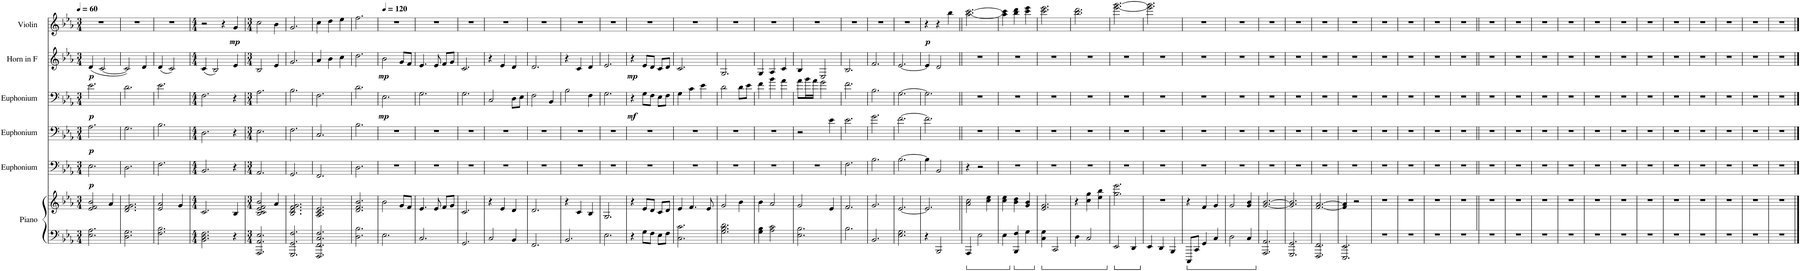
**kern	**kern	**kern	**dynam	**kern	**dynam	**kern	**dynam	**kern	**dynam	**kern	**dynam
*part6	*part6	*part5	*part5	*part4	*part4	*part3	*part3	*part2	*part2	*part1	*part1
*staff7	*staff6	*staff5	*staff5	*staff4	*staff4	*staff3	*staff3	*staff2	*staff2	*staff1	*staff1
*I"Piano	*	*I"Euphonium	*	*I"Euphonium	*	*I"Euphonium	*	*I"Horn in F	*	*I"Violin	*
*I'Pno.	*	*I'Euph.	*	*I'Euph.	*	*I'Euph.	*	*	*	*I'Vln.	*
*clefF4	*clefG2	*clefF4	*	*clefF4	*	*clefF4	*	*clefG2	*	*clefG2	*
*k[b-e-a-]	*k[b-e-a-]	*k[b-e-a-]	*	*k[b-e-a-]	*	*k[b-e-a-]	*	*k[b-e-a-]	*	*k[b-e-a-]	*
*M3/4	*M3/4	*M3/4	*	*M3/4	*	*M3/4	*	*M3/4	*	*M3/4	*
*MM60	*MM60	*MM60	*	*MM60	*	*MM60	*	*MM60	*	*MM60	*
=1	=1	=1	=1	=1	=1	=1	=1	=1	=1	=1	=1
!	!	!	!LO:DY:b	!	!LO:DY:b	!	!LO:DY:b	!	!LO:DY:b	!	!
2.E-\ 2.A-\	2e-/ 2f/ 2b-/	2.E-\	p	2.A-\	p	2.e-\	p	(4d/	p	2.r	.
.	.	.	.	.	.	.	.	[2c/	.	.	.
.	4a-/	.	.	.	.	.	.	.	.	.	.
=2	=2	=2	=2	=2	=2	=2	=2	=2	=2	=2	=2
2.D\ 2.G\	2.d/ 2.f/ 2.g/	2.D\	.	2.G\	.	2.d\	.	2c/])	.	2.r	.
.	.	.	.	.	.	.	.	4d/	.	.	.
=3	=3	=3	=3	=3	=3	=3	=3	=3	=3	=3	=3
2.F\ 2.B-\	2e-/ 2a-/	2.F\	.	2.B-\	.	2.e-\	.	(4d/	.	2.r	.
.	.	.	.	.	.	.	.	2c/)	.	.	.
.	4g/	.	.	.	.	.	.	.	.	.	.
=4	=4	=4	=4	=4	=4	=4	=4	=4	=4	=4	=4
*M4/4	*M4/4	*M4/4	*	*M4/4	*	*M4/4	*	*M4/4	*	*M4/4	*
2.BB-\ 2.D\ 2.F\	2.c/	2.BB-/	.	2.D\	.	2.F\	.	(4c/	.	2r	.
.	.	.	.	.	.	.	.	2B-/)	.	.	.
.	.	.	.	.	.	.	.	.	.	4r	.
!	!	!	!	!	!	!	!	!	!	!	!LO:DY:b
4r	4B-/	4r	.	4r	.	4r	.	4e-/	.	4g/	mp
=5	=5	=5	=5	=5	=5	=5	=5	=5	=5	=5	=5
*M3/4	*M3/4	*M3/4	*	*M3/4	*	*M3/4	*	*M3/4	*	*M3/4	*
2.AAA-/ 2.AA-/ 2.E-/	2B-/ 2c/ 2e-/ 2f/ 2b-/	2.AA-/	.	2.E-\	.	2.A-\	.	2B-/	.	2cc\	.
.	4a-/	.	.	.	.	.	.	4e-/	.	4b-\	.
=6	=6	=6	=6	=6	=6	=6	=6	=6	=6	=6	=6
2.GGG/ 2.GG/ 2.F/	2.B-/ 2.d/ 2.f/ 2.g/	2.GG/	.	2.F\	.	2.B-\	.	2.g/	.	2.g/	.
=7	=7	=7	=7	=7	=7	=7	=7	=7	=7	=7	=7
2.FFF/ 2.FF/ 2.C/ 2.F/	2.A-/ 2.c/ 2.e-/	2.FF/	.	2.C/	.	2.F\	.	4a-/	.	4cc\	.
.	.	.	.	.	.	.	.	4b-\	.	4dd\	.
.	.	.	.	.	.	.	.	4cc\	.	4ee-\	.
=8	=8	=8	=8	=8	=8	=8	=8	=8	=8	=8	=8
2.D\ 2.B-\	2.d/ 2.f/ 2.b-/	2.D\	.	2.B-\	.	2.d\	.	2.dd\	.	2.ff\	.
=9	=9	=9	=9	=9	=9	=9	=9	=9	=9	=9	=9
*	*	*	*	*	*	*	*	*	*	*MM120	*
!	!	!	!	!	!	!	!LO:DY:b	!	!LO:DY:b	!	!
2.E-\	2b-\	2.r	.	2.r	.	2.E-\	mp	2b-\	mp	2.r	.
.	8g/L	.	.	.	.	.	.	8g/L	.	.	.
.	8f/J	.	.	.	.	.	.	8f/J	.	.	.
=10	=10	=10	=10	=10	=10	=10	=10	=10	=10	=10	=10
2.C/	4.e-/	2.r	.	2.r	.	2.G\	.	4.e-/	.	2.r	.
.	8e-/	.	.	.	.	.	.	8e-/	.	.	.
.	8f/L	.	.	.	.	.	.	8f/L	.	.	.
.	8g/J	.	.	.	.	.	.	8g/J	.	.	.
=11	=11	=11	=11	=11	=11	=11	=11	=11	=11	=11	=11
2.GG/	2.c/	2.r	.	2.r	.	2.G\	.	2.c/	.	2.r	.
=12	=12	=12	=12	=12	=12	=12	=12	=12	=12	=12	=12
2C/	4r	2.r	.	2.r	.	2C/	.	4r	.	2.r	.
.	4e-/	.	.	.	.	.	.	4e-/	.	.	.
4BB-/	4d/	.	.	.	.	8D\L	.	4d/	.	.	.
.	.	.	.	.	.	8E-\J	.	.	.	.	.
=13	=13	=13	=13	=13	=13	=13	=13	=13	=13	=13	=13
2.FF/	2.d/	2.r	.	2.r	.	2F\	.	2.d/	.	2.r	.
.	.	.	.	.	.	4BB-/	.	.	.	.	.
=14	=14	=14	=14	=14	=14	=14	=14	=14	=14	=14	=14
2.BB-/	4r	2.r	.	2.r	.	2B-\	.	4r	.	2.r	.
.	4c/	.	.	.	.	.	.	4c/	.	.	.
.	4B-/	.	.	.	.	4F\	.	4d/	.	.	.
=15	=15	=15	=15	=15	=15	=15	=15	=15	=15	=15	=15
2.E-\	2.G/	2.r	.	2.r	.	2.G\	.	2.e-/	.	2.r	.
=16	=16	=16	=16	=16	=16	=16	=16	=16	=16	=16	=16
!	!	!	!	!	!	!	!LO:DY:b	!	!LO:DY:b	!	!
4r	4r	2.r	.	2.r	.	4r	mf	4r	mp	2.r	.
8G\L	8e-/L	.	.	.	.	8G\L	.	8e-/L	.	.	.
8F\J	8d/J	.	.	.	.	8F\J	.	8d/J	.	.	.
8E-\L	8c/L	.	.	.	.	8E-\L	.	8c/L	.	.	.
8F\J	8d/J	.	.	.	.	8F\J	.	8d/J	.	.	.
=17	=17	=17	=17	=17	=17	=17	=17	=17	=17	=17	=17
2.C\ 2.c\	4e-/	2.r	.	2.r	.	4G\	.	2.c/	.	2.r	.
.	4.f/	.	.	.	.	4c\	.	.	.	.	.
.	.	.	.	.	.	4e-\	.	.	.	.	.
.	8e-/	.	.	.	.	.	.	.	.	.	.
=18	=18	=18	=18	=18	=18	=18	=18	=18	=18	=18	=18
2.G\ 2.B-\ 2.d\	2g/	2.r	.	2.r	.	2d\	.	2.G/	.	2.r	.
.	4b-\	.	.	.	.	8d\L	.	.	.	.	.
.	.	.	.	.	.	8e-\J	.	.	.	.	.
=19	=19	=19	=19	=19	=19	=19	=19	=19	=19	=19	=19
4G\ 4B-\	4b-\	2.r	.	2.r	.	4f\	.	4G/	.	2.r	.
2A-\ 2c\	2a-/	.	.	.	.	4b-\	.	4A-/	.	.	.
.	.	.	.	.	.	4a-\	.	4c/	.	.	.
=20	=20	=20	=20	=20	=20	=20	=20	=20	=20	=20	=20
2.E-\ 2.B-\	2g/	2.r	.	2r	.	8a-\L	.	4B-/	.	2.r	.
.	.	.	.	.	.	16b-\L	.	.	.	.	.
.	.	.	.	.	.	16a-\JJ	.	.	.	.	.
.	.	.	.	.	.	2g\	.	2E-/	.	.	.
.	4e-/	.	.	4e-\	.	.	.	.	.	.	.
=21	=21	=21	=21	=21	=21	=21	=21	=21	=21	=21	=21
2.B-\	2.f/	2.F\	.	2.e-\	.	2.f\	.	2.B-/	.	2.r	.
=22	=22	=22	=22	=22	=22	=22	=22	=22	=22	=22	=22
2.BB-/	2.g/	2.B-\	.	2.g\	.	2.B-\	.	2.f/	.	2.r	.
=23	=23	=23	=23	=23	=23	=23	=23	=23	=23	=23	=23
2.E-\ 2.G\	[2.e-/	[2.B-\	.	[2.f\	.	[2.G\	.	[2.e-/	.	2.r	.
=24	=24	=24	=24	=24	=24	=24	=24	=24	=24	=24	=24
!	!	!	!	!	!	!	!	!	!	!	!LO:DY:b
4r	2.e-/]	4B-\]	.	2.f\]	.	2.G\]	.	4e-/]	.	4r	p
2BBB-/	.	2BB-/	.	.	.	.	.	2d/	.	4r	.
.	.	.	.	.	.	.	.	.	.	4bb-\	.
=25||	=25||	=25||	=25||	=25||	=25||	=25||	=25||	=25||	=25||	=25||	=25||
4AAA-/	2a-\ 2cc\	4r	.	2.r	.	2.r	.	2.r	.	[2.aa-\ [2.ccc\	.
2E-\	.	2r	.	.	.	.	.	.	.	.	.
.	4cc\ 4ee-\	.	.	.	.	.	.	.	.	.	.
=26	=26	=26	=26	=26	=26	=26	=26	=26	=26	=26	=26
4E-\	4cc\ 4ee-\	2.r	.	2.r	.	2.r	.	2.r	.	4aa-\] 4ccc\]	.
4BBB-/ 4F/	4b-\ 4dd\	.	.	.	.	.	.	.	.	4bb-\ 4ddd\	.
4G\	4g/ 4b-/	.	.	.	.	.	.	.	.	4ccc\ 4eee-\	.
=27	=27	=27	=27	=27	=27	=27	=27	=27	=27	=27	=27
4C\ 4G\	2.e-/ 2.g/	2.r	.	2.r	.	2.r	.	2.r	.	2.ccc\ 2.eee-\	.
2CC/	.	.	.	.	.	.	.	.	.	.	.
=28	=28	=28	=28	=28	=28	=28	=28	=28	=28	=28	=28
4D\	4r	2.r	.	2.r	.	2.r	.	2.r	.	2.bb-\ 2.ddd\	.
2C/	4cc\ 4gg\	.	.	.	.	.	.	.	.	.	.
.	4ee-\ 4bb-\	.	.	.	.	.	.	.	.	.	.
=29	=29	=29	=29	=29	=29	=29	=29	=29	=29	=29	=29
2EE-/	2.gg\ 2.eee-\	2.r	.	2.r	.	2.r	.	2.r	.	[2.eee-\ [2.ggg\	.
4DD/	.	.	.	.	.	.	.	.	.	.	.
=30	=30	=30	=30	=30	=30	=30	=30	=30	=30	=30	=30
4EE-/	2.r	2.r	.	2.r	.	2.r	.	2.r	.	2.eee-\] 2.ggg\]	.
4DD/	.	.	.	.	.	.	.	.	.	.	.
4BBB-/	.	.	.	.	.	.	.	.	.	.	.
=31	=31	=31	=31	=31	=31	=31	=31	=31	=31	=31	=31
8CCC/L	4r	2.r	.	2.r	.	2.r	.	2.r	.	2.r	.
8CC/J	.	.	.	.	.	.	.	.	.	.	.
4GG/	4f/	.	.	.	.	.	.	.	.	.	.
4C/	4g/	.	.	.	.	.	.	.	.	.	.
=32	=32	=32	=32	=32	=32	=32	=32	=32	=32	=32	=32
2D\	2g/	2.r	.	2.r	.	2.r	.	2.r	.	2.r	.
4C/	4g/ 4b-/	.	.	.	.	.	.	.	.	.	.
=33	=33	=33	=33	=33	=33	=33	=33	=33	=33	=33	=33
2.AAA-/ 2.AA-/	[2.g/ [2.b-/	2.r	.	2.r	.	2.r	.	2.r	.	2.r	.
=34	=34	=34	=34	=34	=34	=34	=34	=34	=34	=34	=34
2.GGG/ 2.GG/	2.g/] 2.b-/]	2.r	.	2.r	.	2.r	.	2.r	.	2.r	.
=35	=35	=35	=35	=35	=35	=35	=35	=35	=35	=35	=35
2.FFF/ 2.FF/	[2.f/ [2.a-/	2.r	.	2.r	.	2.r	.	2.r	.	2.r	.
=36	=36	=36	=36	=36	=36	=36	=36	=36	=36	=36	=36
2.EEE-/ 2.EE-/	4f/] 4a-/]	2.r	.	2.r	.	2.r	.	2.r	.	2.r	.
.	2r	.	.	.	.	.	.	.	.	.	.
=37	=37	=37	=37	=37	=37	=37	=37	=37	=37	=37	=37
2.r	2.r	2.r	.	2.r	.	2.r	.	2.r	.	2.r	.
=38	=38	=38	=38	=38	=38	=38	=38	=38	=38	=38	=38
2.r	2.r	2.r	.	2.r	.	2.r	.	2.r	.	2.r	.
=39	=39	=39	=39	=39	=39	=39	=39	=39	=39	=39	=39
2.r	2.r	2.r	.	2.r	.	2.r	.	2.r	.	2.r	.
=40	=40	=40	=40	=40	=40	=40	=40	=40	=40	=40	=40
2.r	2.r	2.r	.	2.r	.	2.r	.	2.r	.	2.r	.
=41||	=41||	=41||	=41||	=41||	=41||	=41||	=41||	=41||	=41||	=41||	=41||
2.r	2.r	2.r	.	2.r	.	2.r	.	2.r	.	2.r	.
=42	=42	=42	=42	=42	=42	=42	=42	=42	=42	=42	=42
2.r	2.r	2.r	.	2.r	.	2.r	.	2.r	.	2.r	.
=43	=43	=43	=43	=43	=43	=43	=43	=43	=43	=43	=43
2.r	2.r	2.r	.	2.r	.	2.r	.	2.r	.	2.r	.
=44	=44	=44	=44	=44	=44	=44	=44	=44	=44	=44	=44
2.r	2.r	2.r	.	2.r	.	2.r	.	2.r	.	2.r	.
=45	=45	=45	=45	=45	=45	=45	=45	=45	=45	=45	=45
2.r	2.r	2.r	.	2.r	.	2.r	.	2.r	.	2.r	.
=46	=46	=46	=46	=46	=46	=46	=46	=46	=46	=46	=46
2.r	2.r	2.r	.	2.r	.	2.r	.	2.r	.	2.r	.
=47	=47	=47	=47	=47	=47	=47	=47	=47	=47	=47	=47
2.r	2.r	2.r	.	2.r	.	2.r	.	2.r	.	2.r	.
=48	=48	=48	=48	=48	=48	=48	=48	=48	=48	=48	=48
2.r	2.r	2.r	.	2.r	.	2.r	.	2.r	.	2.r	.
=49	=49	=49	=49	=49	=49	=49	=49	=49	=49	=49	=49
2.r	2.r	2.r	.	2.r	.	2.r	.	2.r	.	2.r	.
=50	=50	=50	=50	=50	=50	=50	=50	=50	=50	=50	=50
2.r	2.r	2.r	.	2.r	.	2.r	.	2.r	.	2.r	.
=51	=51	=51	=51	=51	=51	=51	=51	=51	=51	=51	=51
2.r	2.r	2.r	.	2.r	.	2.r	.	2.r	.	2.r	.
=52	=52	=52	=52	=52	=52	=52	=52	=52	=52	=52	=52
2.r	2.r	2.r	.	2.r	.	2.r	.	2.r	.	2.r	.
==	==	==	==	==	==	==	==	==	==	==	==
*-	*-	*-	*-	*-	*-	*-	*-	*-	*-	*-	*-
